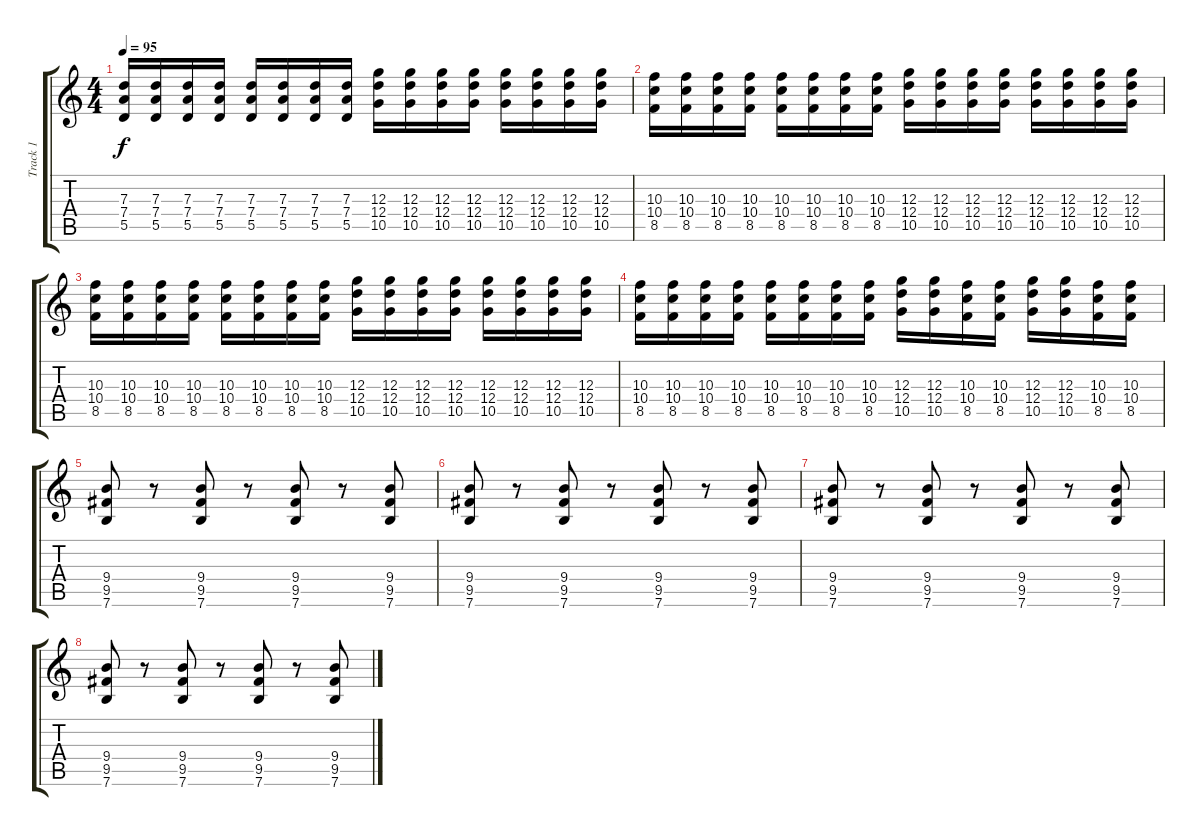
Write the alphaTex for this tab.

\track ("Track 1" "Track 1") {instrument distortionguitar}
\staff {score tabs}
\tuning (E4 B3 G3 D3 A2 E2) {hide}
\ts (4 4)
\tempo 95
\clef g2
\ks c
(7.3 7.4 5.5).16{dy f} (7.3 7.4 5.5).16 (7.3 7.4 5.5).16 (7.3 7.4 5.5).16 (7.3 7.4 5.5).16 (7.3 7.4 5.5).16 (7.3 7.4 5.5).16 (7.3 7.4 5.5).16 (12.3 12.4 10.5).16 (12.3 12.4 10.5).16 (12.3 12.4 10.5).16 (12.3 12.4 10.5).16 (12.3 12.4 10.5).16 (12.3 12.4 10.5).16 (12.3 12.4 10.5).16 (12.3 12.4 10.5).16 |
(10.3 10.4 8.5).16 (10.3 10.4 8.5).16 (10.3 10.4 8.5).16 (10.3 10.4 8.5).16 (10.3 10.4 8.5).16 (10.3 10.4 8.5).16 (10.3 10.4 8.5).16 (10.3 10.4 8.5).16 (12.3 12.4 10.5).16 (12.3 12.4 10.5).16 (12.3 12.4 10.5).16 (12.3 12.4 10.5).16 (12.3 12.4 10.5).16 (12.3 12.4 10.5).16 (12.3 12.4 10.5).16 (12.3 12.4 10.5).16 |
(10.3 10.4 8.5).16 (10.3 10.4 8.5).16 (10.3 10.4 8.5).16 (10.3 10.4 8.5).16 (10.3 10.4 8.5).16 (10.3 10.4 8.5).16 (10.3 10.4 8.5).16 (10.3 10.4 8.5).16 (12.3 12.4 10.5).16 (12.3 12.4 10.5).16 (12.3 12.4 10.5).16 (12.3 12.4 10.5).16 (12.3 12.4 10.5).16 (12.3 12.4 10.5).16 (12.3 12.4 10.5).16 (12.3 12.4 10.5).16 |
(10.3 10.4 8.5).16 (10.3 10.4 8.5).16 (10.3 10.4 8.5).16 (10.3 10.4 8.5).16 (10.3 10.4 8.5).16 (10.3 10.4 8.5).16 (10.3 10.4 8.5).16 (10.3 10.4 8.5).16 (12.3 12.4 10.5).16 (12.3 12.4 10.5).16 (10.3 10.4 8.5).16 (10.3 10.4 8.5).16 (12.3 12.4 10.5).16 (12.3 12.4 10.5).16 (10.3 10.4 8.5).16 (10.3 10.4 8.5).16 |
(9.4 9.5 7.6).8{volume 0} r.8 (9.4 9.5 7.6).8 r.8 (9.4 9.5 7.6).8 r.8 (9.4 9.5 7.6).8 |
(9.4 9.5 7.6).8 r.8 (9.4 9.5 7.6).8 r.8 (9.4 9.5 7.6).8 r.8 (9.4 9.5 7.6).8 |
(9.4 9.5 7.6).8 r.8 (9.4 9.5 7.6).8 r.8 (9.4 9.5 7.6).8 r.8 (9.4 9.5 7.6).8 |
(9.4 9.5 7.6).8 r.8 (9.4 9.5 7.6).8 r.8 (9.4 9.5 7.6).8 r.8 (9.4 9.5 7.6).8
